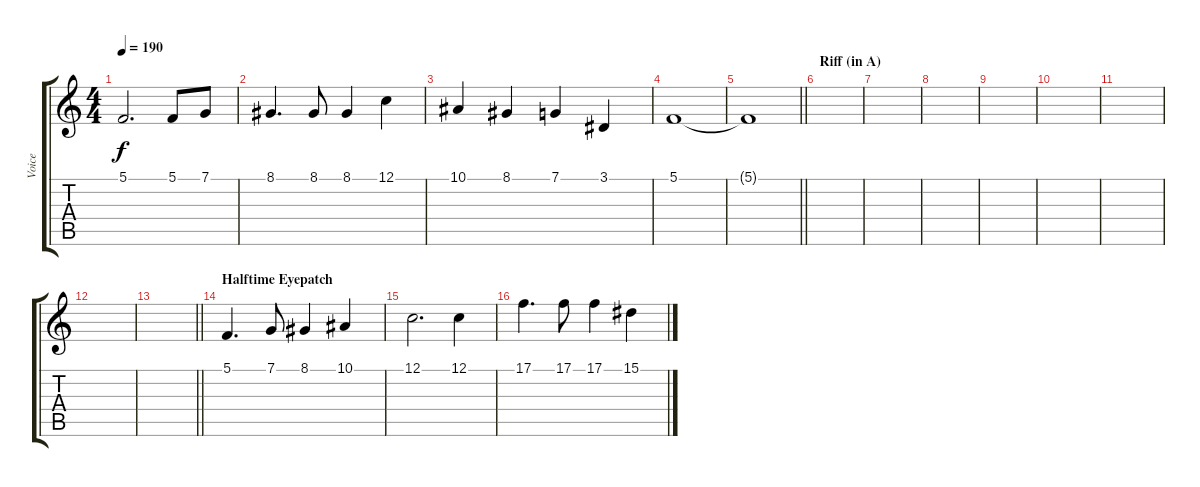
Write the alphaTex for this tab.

\track ("Voice" "Voice") {instrument lead6voice}
\staff {score tabs}
\tuning (C4 G3 Eb3 Bb2 F2 C2) {hide}
\ts (4 4)
\tempo 190
\clef g2
\ks c
5.1.2{d dy f} 5.1.8 7.1.8 |
8.1.4{d} 8.1.8 8.1.4 12.1.4 |
10.1.4 8.1.4 7.1.4 3.1.4 |
5.1.1 |
\barLineRight lightlight
5.1{t}.1 |
\section ("" "Riff (in A)")
|
|
|
|
|
|
|
\barLineRight lightlight
|
\section ("" "Halftime Eyepatch")
5.1.4{d} 7.1.8 8.1.4 10.1.4 |
12.1.2{d} 12.1.4 |
17.1.4{d} 17.1.8 17.1.4 15.1.4
